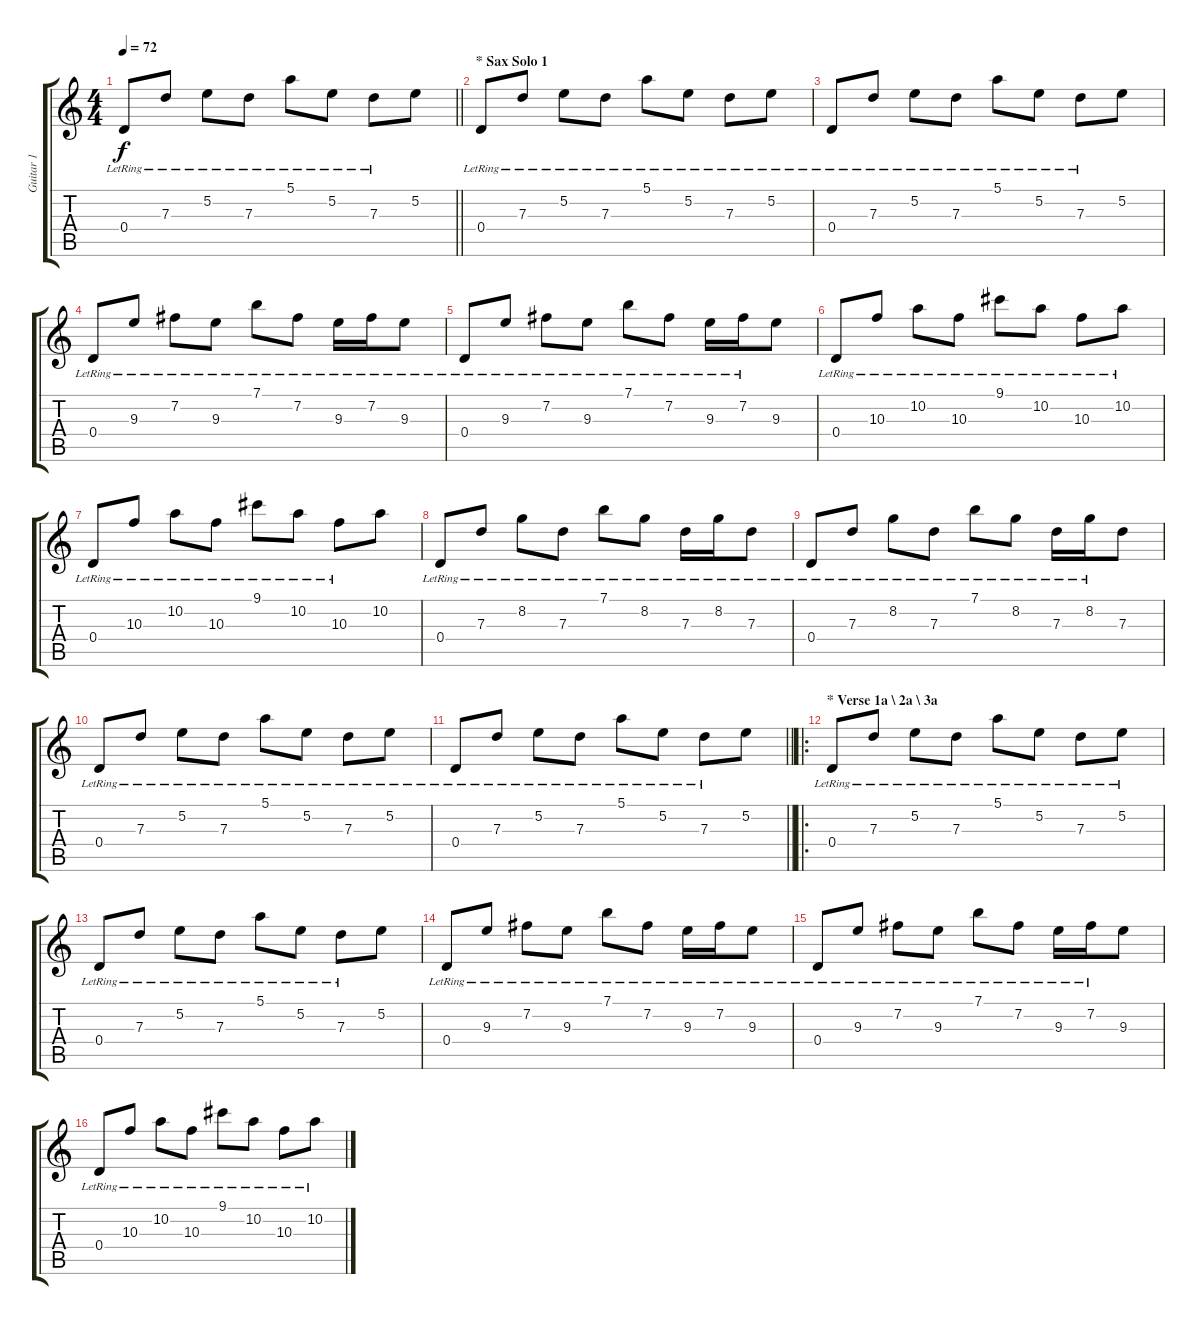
\track ("Guitar 1" "Guitar 1") {mute instrument electricguitarclean}
\staff {score tabs}
\tuning (E4 B3 G3 D3 A2 E2) {hide}
\ts (4 4)
\tempo 72
\clef g2
\barLineRight lightlight
\ks c
0.4{lr}.8{dy f} 7.3{lr}.8 5.2{lr}.8 7.3{lr}.8 5.1{lr}.8 5.2{lr}.8 7.3{lr}.8 5.2.8 |
\section ("" "* Sax Solo 1")
0.4{lr}.8 7.3{lr}.8 5.2{lr}.8 7.3{lr}.8 5.1{lr}.8 5.2{lr}.8 7.3{lr}.8 5.2{lr}.8 |
0.4{lr}.8 7.3{lr}.8 5.2{lr}.8 7.3{lr}.8 5.1{lr}.8 5.2{lr}.8 7.3{lr}.8 5.2.8 |
0.4{lr}.8 9.3{lr}.8 7.2{lr}.8 9.3{lr}.8 7.1{lr}.8 7.2{lr}.8 9.3{lr}.16 7.2{lr}.16 9.3{lr}.8 |
0.4{lr}.8 9.3{lr}.8 7.2{lr}.8 9.3{lr}.8 7.1{lr}.8 7.2{lr}.8 9.3{lr}.16 7.2{lr}.16 9.3.8 |
0.4{lr}.8 10.3{lr}.8 10.2{lr}.8 10.3{lr}.8 9.1{lr}.8 10.2{lr}.8 10.3{lr}.8 10.2{lr}.8 |
0.4{lr}.8 10.3{lr}.8 10.2{lr}.8 10.3{lr}.8 9.1{lr}.8 10.2{lr}.8 10.3{lr}.8 10.2.8 |
0.4{lr}.8 7.3{lr}.8 8.2{lr}.8 7.3{lr}.8 7.1{lr}.8 8.2{lr}.8 7.3{lr}.16 8.2{lr}.16 7.3{lr}.8 |
0.4{lr}.8 7.3{lr}.8 8.2{lr}.8 7.3{lr}.8 7.1{lr}.8 8.2{lr}.8 7.3{lr}.16 8.2{lr}.16 7.3.8 |
0.4{lr}.8 7.3{lr}.8 5.2{lr}.8 7.3{lr}.8 5.1{lr}.8 5.2{lr}.8 7.3{lr}.8 5.2{lr}.8 |
\barLineRight lightlight
0.4{lr}.8 7.3{lr}.8 5.2{lr}.8 7.3{lr}.8 5.1{lr}.8 5.2{lr}.8 7.3{lr}.8 5.2.8 |
\ro
\section ("" "* Verse 1a \\ 2a \\ 3a")
0.4{lr}.8{volume 12 instrument electricguitarjazz} 7.3{lr}.8 5.2{lr}.8 7.3{lr}.8 5.1{lr}.8 5.2{lr}.8 7.3{lr}.8 5.2{lr}.8 |
0.4{lr}.8 7.3{lr}.8 5.2{lr}.8 7.3{lr}.8 5.1{lr}.8 5.2{lr}.8 7.3{lr}.8 5.2.8 |
0.4{lr}.8 9.3{lr}.8 7.2{lr}.8 9.3{lr}.8 7.1{lr}.8 7.2{lr}.8 9.3{lr}.16 7.2{lr}.16 9.3{lr}.8 |
0.4{lr}.8 9.3{lr}.8 7.2{lr}.8 9.3{lr}.8 7.1{lr}.8 7.2{lr}.8 9.3{lr}.16 7.2{lr}.16 9.3.8 |
0.4{lr}.8 10.3{lr}.8 10.2{lr}.8 10.3{lr}.8 9.1{lr}.8 10.2{lr}.8 10.3{lr}.8 10.2{lr}.8
